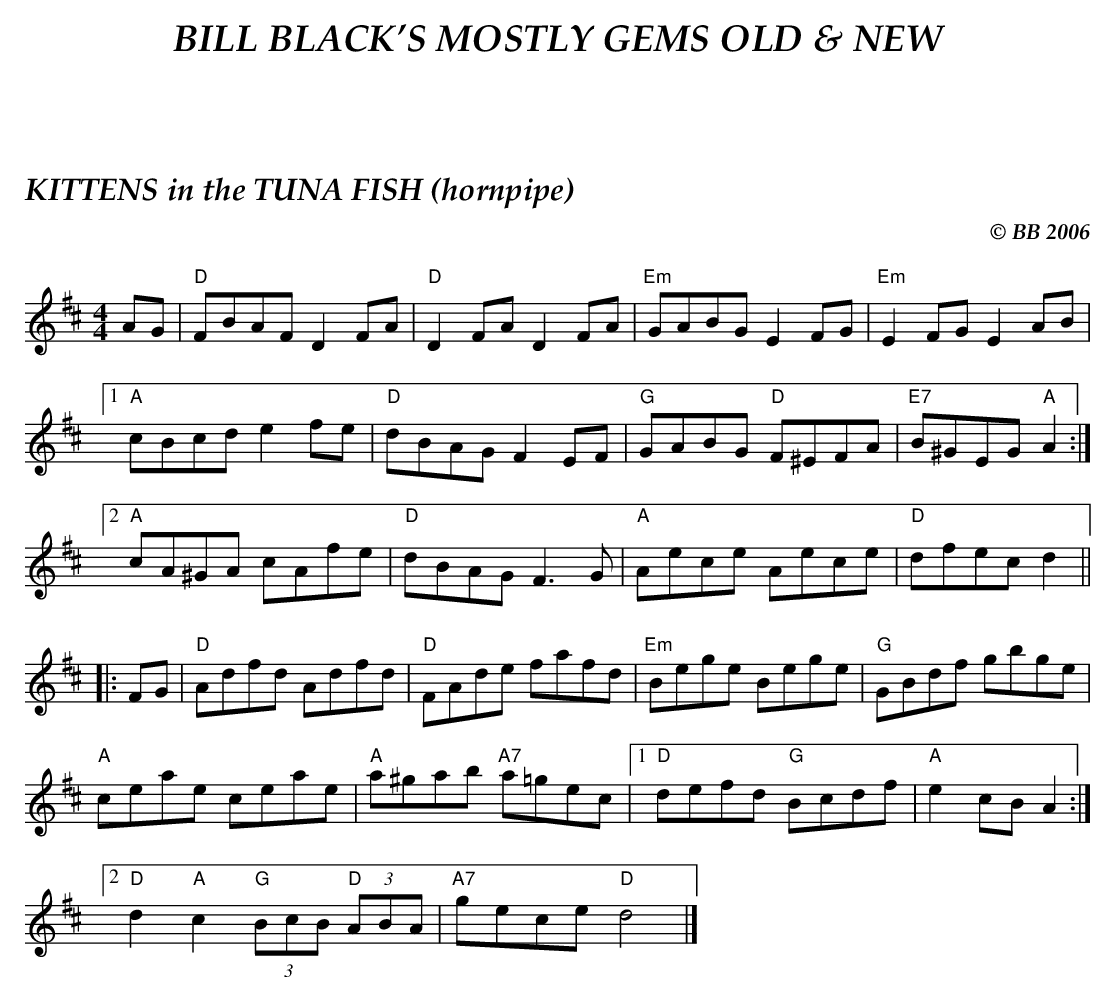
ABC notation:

X:1
T:KITTENS in the TUNA FISH (hornpipe)
C:© BB 2006
L:1/8
M:4/4
Q:1/4=150
K:D
AG|"D"FBAF D2FA|"D"D2FA D2FA|"Em"GABG E2FG|"Em"E2FG E2AB|
[1 "A"cBcd e2fe|"D"dBAG F2EF|"G"GABG "D"F^EFA|"E7"B^GEG "A"A2 :|
[2 "A"cA^GA cAfe|"D"dBAG F3G|"A"Aece Aece|"D"dfec d2||
|:FG|"D"Adfd Adfd|"D"FAde fafd|"Em"Bege Bege|"G"GBdf gbge|
"A"ceae ceae|"A"a^gab "A7"a=gec|1 "D"defd "G"Bcdf|"A"e2cB A2 :|
[2 "D"d2 "A"c2 "G"(3BcB "D"(3ABA|"A7"gece "D"d4|]
